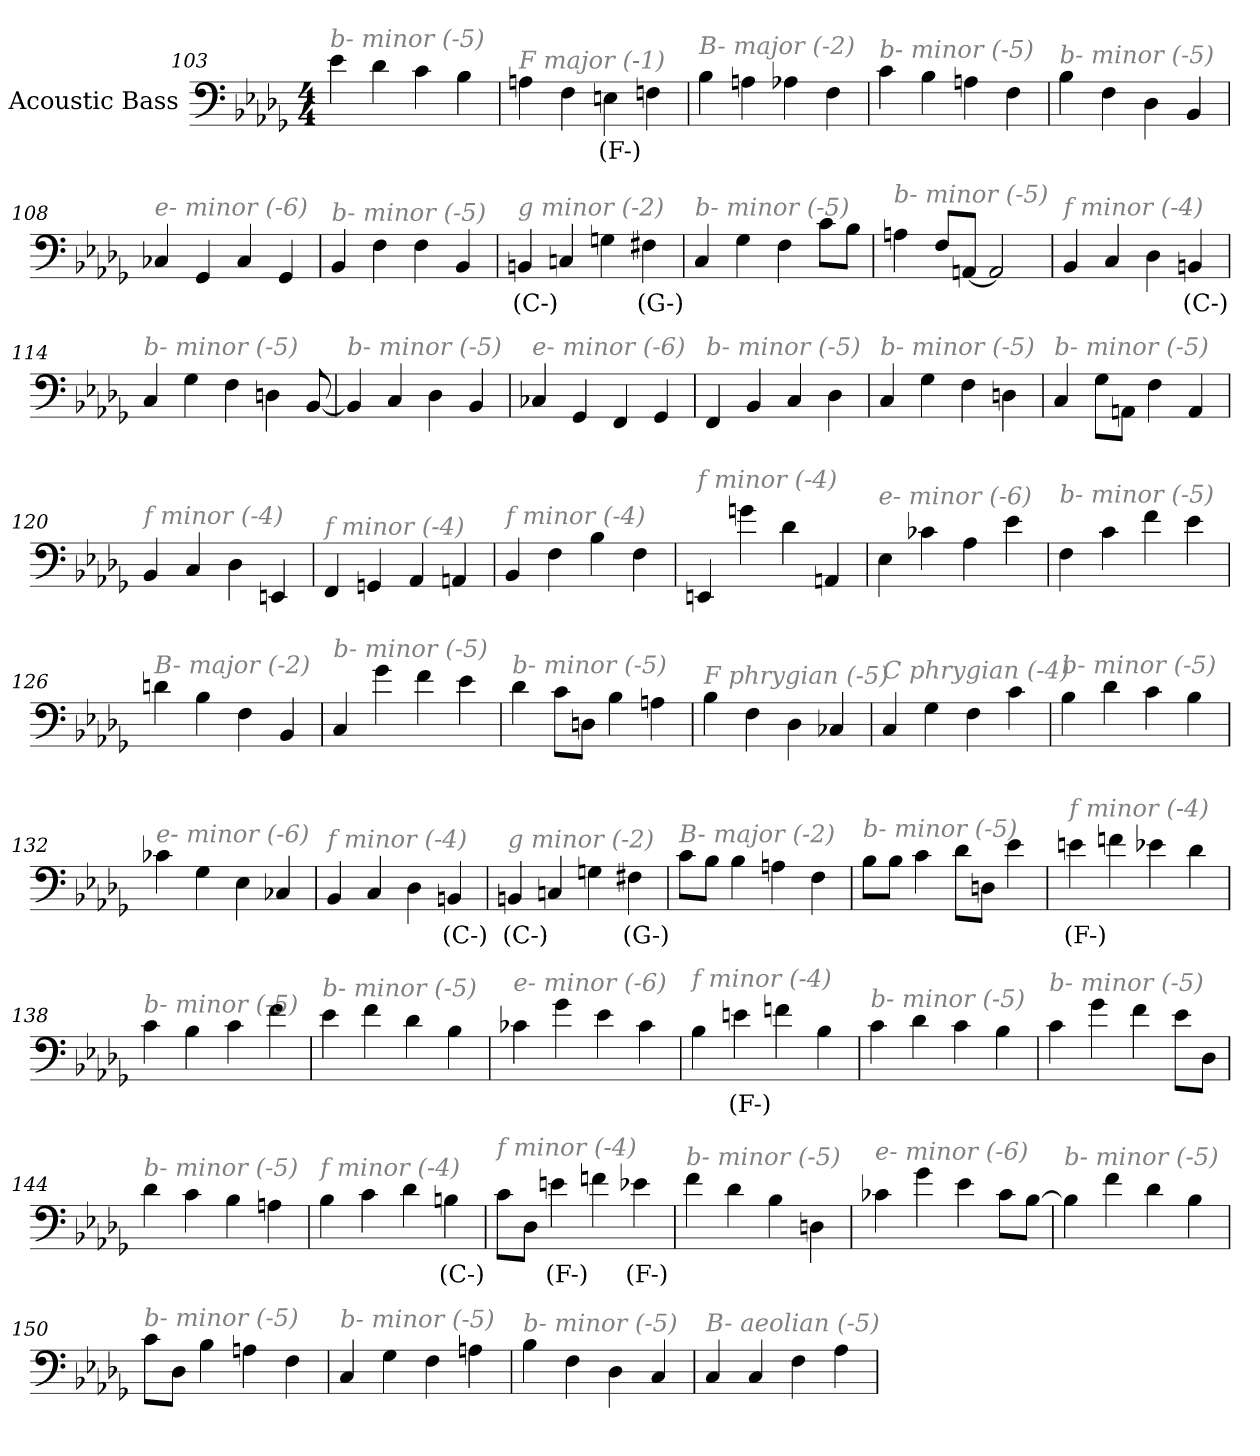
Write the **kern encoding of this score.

**kern	**text
*part1	*part1
*staff1	*staff1
*I"Acoustic Bass	*
*clefF4	*
*ITrd7c12	*
*k[b-e-a-d-g-]	*
*D-:	*
*M4/4	*
=103	=103
!LO:TX:i:color=#808080:t=b- minor (-5)	!
4E-	.
4D-	.
4C	.
4BB-	.
=104	=104
!LO:TX:i:color=#808080:t=F major (-1)	!
4AAn	.
4FF	.
4EEni	(F-)
4FFn	.
=105	=105
!LO:TX:i:color=#808080:t=B- major (-2)	!
4BB-	.
4AAn	.
4AA-X	.
4FF	.
=106	=106
!LO:TX:i:color=#808080:t=b- minor (-5)	!
4C	.
4BB-	.
4AAn	.
4FF	.
=107	=107
!LO:TX:i:color=#808080:t=b- minor (-5)	!
4BB-	.
4FF	.
4DD-	.
4BBB-	.
=108	=108
!LO:TX:i:color=#808080:t=e- minor (-6)	!
4CC-X	.
4GGG-	.
4CC-	.
4GGG-	.
=109	=109
!LO:TX:i:color=#808080:t=b- minor (-5)	!
4BBB-	.
4FF	.
4FF	.
4BBB-	.
=110	=110
!LO:TX:i:color=#808080:t=g minor (-2)	!
4BBBni	(C-)
4CCn	.
4GGn	.
4FF#Xi	(G-)
=111	=111
!LO:TX:i:color=#808080:t=b- minor (-5)	!
4CC	.
4GG-	.
4FF	.
8CL	.
8BB-J	.
=112	=112
!LO:TX:i:color=#808080:t=b- minor (-5)	!
4AAn	.
8FFL	.
[8AAAnJ	.
2AAA]	.
=113	=113
!LO:TX:i:color=#808080:t=f minor (-4)	!
4BBB-	.
4CC	.
4DD-	.
4BBBni	(C-)
=114	=114
!LO:TX:i:color=#808080:t=b- minor (-5)	!
4CC	.
4GG-	.
4FF	.
4DDn	.
[8BBB-	.
=115	=115
!LO:TX:i:color=#808080:t=b- minor (-5)	!
4BBB-]	.
4CC	.
4DD-	.
4BBB-	.
=116	=116
!LO:TX:i:color=#808080:t=e- minor (-6)	!
4CC-X	.
4GGG-	.
4FFF	.
4GGG-	.
=117	=117
!LO:TX:i:color=#808080:t=b- minor (-5)	!
4FFF	.
4BBB-	.
4CC	.
4DD-	.
=118	=118
!LO:TX:i:color=#808080:t=b- minor (-5)	!
4CC	.
4GG-	.
4FF	.
4DDn	.
=119	=119
!LO:TX:i:color=#808080:t=b- minor (-5)	!
4CC	.
8GG-L	.
8AAAnJ	.
4FF	.
4AAA	.
=120	=120
!LO:TX:i:color=#808080:t=f minor (-4)	!
4BBB-	.
4CC	.
4DD-	.
4EEEn	.
=121	=121
!LO:TX:i:color=#808080:t=f minor (-4)	!
4FFF	.
4GGGn	.
4AAA-	.
4AAAn	.
=122	=122
!LO:TX:i:color=#808080:t=f minor (-4)	!
4BBB-	.
4FF	.
4BB-	.
4FF	.
=123	=123
!LO:TX:i:color=#808080:t=f minor (-4)	!
4EEEn	.
4Gn	.
4D-	.
4AAAn	.
=124	=124
!LO:TX:i:color=#808080:t=e- minor (-6)	!
4EE-	.
4C-X	.
4AA-	.
4E-	.
=125	=125
!LO:TX:i:color=#808080:t=b- minor (-5)	!
4FF	.
4C	.
4F	.
4E-	.
=126	=126
!LO:TX:i:color=#808080:t=B- major (-2)	!
4Dn	.
4BB-	.
4FF	.
4BBB-	.
=127	=127
!LO:TX:i:color=#808080:t=b- minor (-5)	!
4CC	.
4G-	.
4F	.
4E-	.
=128	=128
!LO:TX:i:color=#808080:t=b- minor (-5)	!
4D-	.
8CL	.
8DDnJ	.
4BB-	.
4AAn	.
=129	=129
!LO:TX:i:color=#808080:t=F phrygian (-5)	!
4BB-	.
4FF	.
4DD-	.
4CC-X	.
=130	=130
!LO:TX:i:color=#808080:t=C phrygian (-4)	!
4CC	.
4GG-	.
4FF	.
4C	.
=131	=131
!LO:TX:i:color=#808080:t=b- minor (-5)	!
4BB-	.
4D-	.
4C	.
4BB-	.
=132	=132
!LO:TX:i:color=#808080:t=e- minor (-6)	!
4C-X	.
4GG-	.
4EE-	.
4CC-X	.
=133	=133
!LO:TX:i:color=#808080:t=f minor (-4)	!
4BBB-	.
4CC	.
4DD-	.
4BBBni	(C-)
=134	=134
!LO:TX:i:color=#808080:t=g minor (-2)	!
4BBBni	(C-)
4CCn	.
4GGn	.
4FF#Xi	(G-)
=135	=135
!LO:TX:i:color=#808080:t=B- major (-2)	!
8CL	.
8BB-J	.
4BB-	.
4AAn	.
4FF	.
=136	=136
!LO:TX:i:color=#808080:t=b- minor (-5)	!
8BB-L	.
8BB-J	.
4C	.
8D-L	.
8DDnJ	.
4E-	.
=137	=137
!LO:TX:i:color=#808080:t=f minor (-4)	!
4Eni	(F-)
4Fn	.
4E-	.
4D-	.
=138	=138
!LO:TX:i:color=#808080:t=b- minor (-5)	!
4C	.
4BB-	.
4C	.
4F	.
=139	=139
!LO:TX:i:color=#808080:t=b- minor (-5)	!
4E-	.
4F	.
4D-	.
4BB-	.
=140	=140
!LO:TX:i:color=#808080:t=e- minor (-6)	!
4C-X	.
4G-	.
4E-	.
4C-	.
=141	=141
!LO:TX:i:color=#808080:t=f minor (-4)	!
4BB-	.
4Eni	(F-)
4Fn	.
4BB-	.
=142	=142
!LO:TX:i:color=#808080:t=b- minor (-5)	!
4C	.
4D-	.
4C	.
4BB-	.
=143	=143
!LO:TX:i:color=#808080:t=b- minor (-5)	!
4C	.
4G-	.
4F	.
8E-L	.
8DD-J	.
=144	=144
!LO:TX:i:color=#808080:t=b- minor (-5)	!
4D-	.
4C	.
4BB-	.
4AAn	.
=145	=145
!LO:TX:i:color=#808080:t=f minor (-4)	!
4BB-	.
4C	.
4D-	.
4BBni	(C-)
=146	=146
!LO:TX:i:color=#808080:t=f minor (-4)	!
8CL	.
8DD-J	.
4Eni	(F-)
4Fn	.
4E-Xi	(F-)
=147	=147
!LO:TX:i:color=#808080:t=b- minor (-5)	!
4F	.
4D-	.
4BB-	.
4DDn	.
=148	=148
!LO:TX:i:color=#808080:t=e- minor (-6)	!
4C-X	.
4G-	.
4E-	.
8C-L	.
[8BB-J	.
=149	=149
!LO:TX:i:color=#808080:t=b- minor (-5)	!
4BB-]	.
4F	.
4D-	.
4BB-	.
=150	=150
!LO:TX:i:color=#808080:t=b- minor (-5)	!
8CL	.
8DD-J	.
4BB-	.
4AAn	.
4FF	.
=151	=151
!LO:TX:i:color=#808080:t=b- minor (-5)	!
4CC	.
4GG-	.
4FF	.
4AAn	.
=152	=152
!LO:TX:i:color=#808080:t=b- minor (-5)	!
4BB-	.
4FF	.
4DD-	.
4CC	.
=153	=153
!LO:TX:i:color=#808080:t=B- aeolian (-5)	!
4CC	.
4CC	.
4FF	.
4AA-	.
=	=
*-	*-
